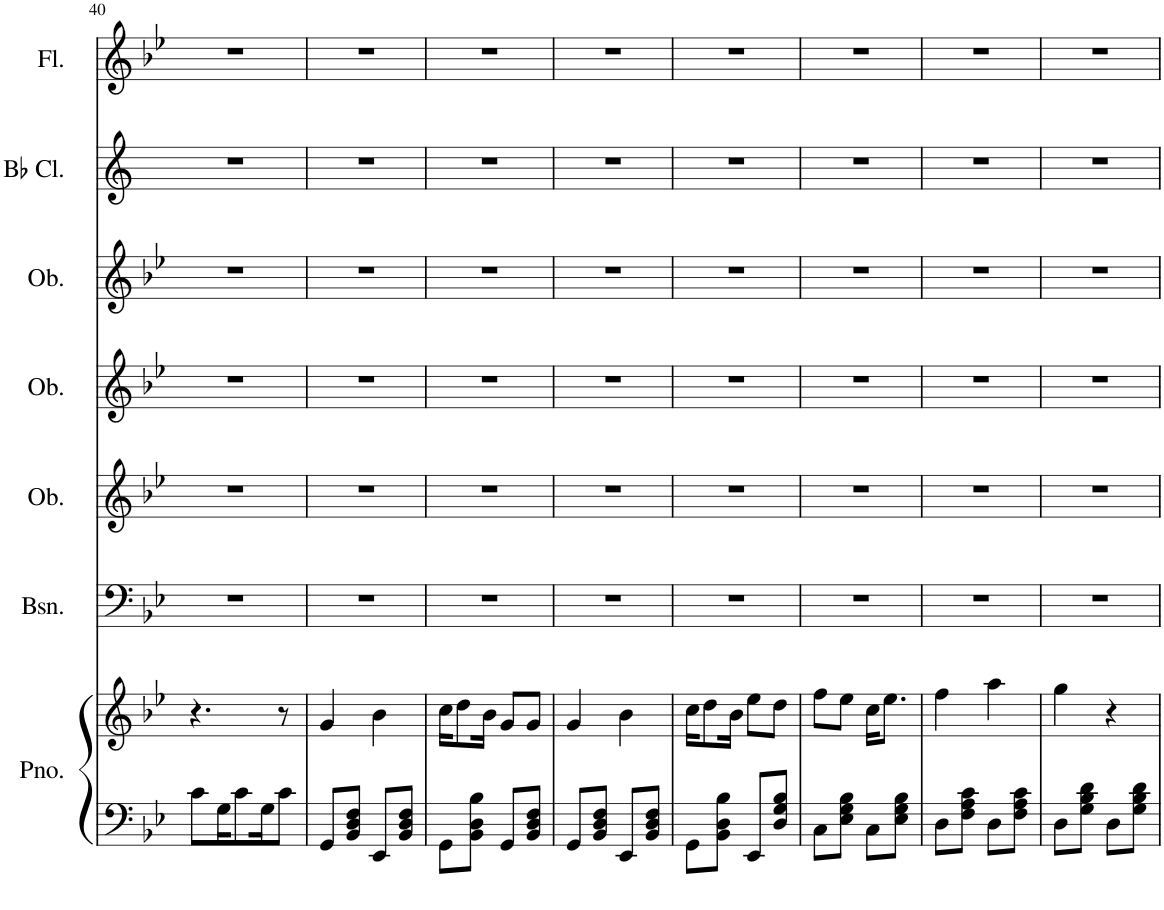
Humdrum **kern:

**kern	**kern	**kern	**kern	**kern	**kern	**kern	**kern
*part7	*part7	*part6	*part5	*part4	*part3	*part2	*part1
*staff8	*staff7	*staff6	*staff5	*staff4	*staff3	*staff2	*staff1
*I"Piano	*	*I"Bassoon	*I"Oboe	*I"Oboe	*I"Oboe	*I"Bb Clarinet	*I"Flute
*I'Pno.	*	*I'Bsn.	*I'Ob.	*I'Ob.	*I'Ob.	*I'Bb Cl.	*I'Fl.
!!LO:PB:g=z
*clefF4	*clefG2	*clefF4	*clefG2	*clefG2	*clefG2	*clefG2	*clefG2
*	*	*	*	*	*	*Trd1c2	*
*k[b-e-]	*k[b-e-]	*k[b-e-]	*k[b-e-]	*k[b-e-]	*k[b-e-]	*k[]	*k[b-e-]
*M2/4	*M2/4	*M2/4	*M2/4	*M2/4	*M2/4	*M2/4	*M2/4
=40	=40	=40	=40	=40	=40	=40	=40
8c\L	4.r	2r	2r	2r	2r	2r	2r
16G\K	.	.	.	.	.	.	.
8c\	.	.	.	.	.	.	.
16G\K	.	.	.	.	.	.	.
8c\J	8r	.	.	.	.	.	.
=41	=41	=41	=41	=41	=41	=41	=41
8GG/L	4g/	2r	2r	2r	2r	2r	2r
8BB-/ 8D/ 8F/J	.	.	.	.	.	.	.
8EE-/L	4b-\	.	.	.	.	.	.
8BB-/ 8D/ 8F/J	.	.	.	.	.	.	.
=42	=42	=42	=42	=42	=42	=42	=42
8GG\L	16cc\KL	2r	2r	2r	2r	2r	2r
.	8dd\	.	.	.	.	.	.
8BB-\ 8D\ 8B-\J	.	.	.	.	.	.	.
.	16b-\Jk	.	.	.	.	.	.
8GG/L	8g/L	.	.	.	.	.	.
8BB-/ 8D/ 8F/J	8g/J	.	.	.	.	.	.
=43	=43	=43	=43	=43	=43	=43	=43
8GG/L	4g/	2r	2r	2r	2r	2r	2r
8BB-/ 8D/ 8F/J	.	.	.	.	.	.	.
8EE-/L	4b-\	.	.	.	.	.	.
8BB-/ 8D/ 8F/J	.	.	.	.	.	.	.
=44	=44	=44	=44	=44	=44	=44	=44
8GG\L	16cc\KL	2r	2r	2r	2r	2r	2r
.	8dd\	.	.	.	.	.	.
8BB-\ 8D\ 8B-\J	.	.	.	.	.	.	.
.	16b-\Jk	.	.	.	.	.	.
8EE-/L	8ee-\L	.	.	.	.	.	.
8D/ 8G/ 8B-/J	8dd\J	.	.	.	.	.	.
=45	=45	=45	=45	=45	=45	=45	=45
8C\L	8ff\L	2r	2r	2r	2r	2r	2r
8E-\ 8G\ 8B-\J	8ee-\J	.	.	.	.	.	.
8C\L	16cc\KL	.	.	.	.	.	.
.	8.ee-\J	.	.	.	.	.	.
8E-\ 8G\ 8B-\J	.	.	.	.	.	.	.
=46	=46	=46	=46	=46	=46	=46	=46
8D\L	4ff\	2r	2r	2r	2r	2r	2r
8F\ 8A\ 8c\J	.	.	.	.	.	.	.
8D\L	4aa\	.	.	.	.	.	.
8F\ 8A\ 8c\J	.	.	.	.	.	.	.
=47	=47	=47	=47	=47	=47	=47	=47
8D\L	4gg\	2r	2r	2r	2r	2r	2r
8G\ 8B-\ 8d\J	.	.	.	.	.	.	.
8D\L	4r	.	.	.	.	.	.
8G\ 8B-\ 8d\J	.	.	.	.	.	.	.
=	=	=	=	=	=	=	=
*-	*-	*-	*-	*-	*-	*-	*-
